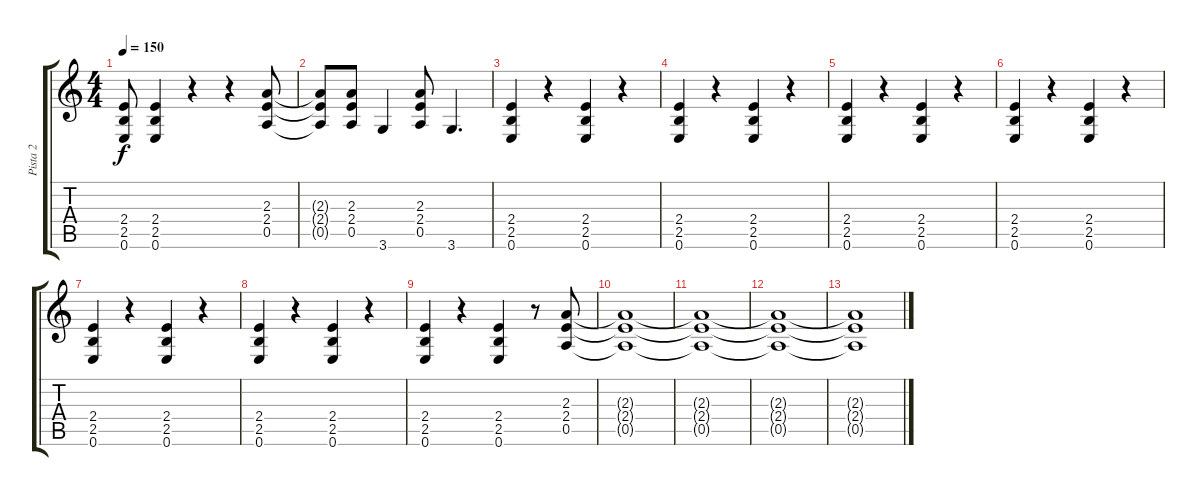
\track ("Pista 2" "Pista 2") {instrument distortionguitar}
\staff {score tabs}
\tuning (E4 B3 G3 D3 A2 E2) {hide}
\ts (4 4)
\tempo 150
\clef g2
\ks c
(2.4{t} 2.5{t} 0.6{t}).8{dy f} (2.4 2.5 0.6).4 r.4 r.4 (2.3 2.4 0.5).8 |
(2.3{t} 2.4{t} 0.5{t}).8 (2.3 2.4 0.5).8 3.6.4 (2.3 2.4 0.5).8 3.6.4{d} |
(2.4 2.5 0.6).4 r.4 (2.4 2.5 0.6).4 r.4 |
(2.4 2.5 0.6).4 r.4 (2.4 2.5 0.6).4 r.4 |
(2.4 2.5 0.6).4 r.4 (2.4 2.5 0.6).4 r.4 |
(2.4 2.5 0.6).4 r.4 (2.4 2.5 0.6).4 r.4 |
(2.4 2.5 0.6).4 r.4 (2.4 2.5 0.6).4 r.4 |
(2.4 2.5 0.6).4 r.4 (2.4 2.5 0.6).4 r.4 |
(2.4 2.5 0.6).4 r.4 (2.4 2.5 0.6).4 r.8 (2.3 2.4 0.5).8 |
(2.3{t} 2.4{t} 0.5{t}).1 |
(2.3{t} 2.4{t} 0.5{t}).1 |
(2.3{t} 2.4{t} 0.5{t}).1 |
(2.3{t} 2.4{t} 0.5{t}).1
